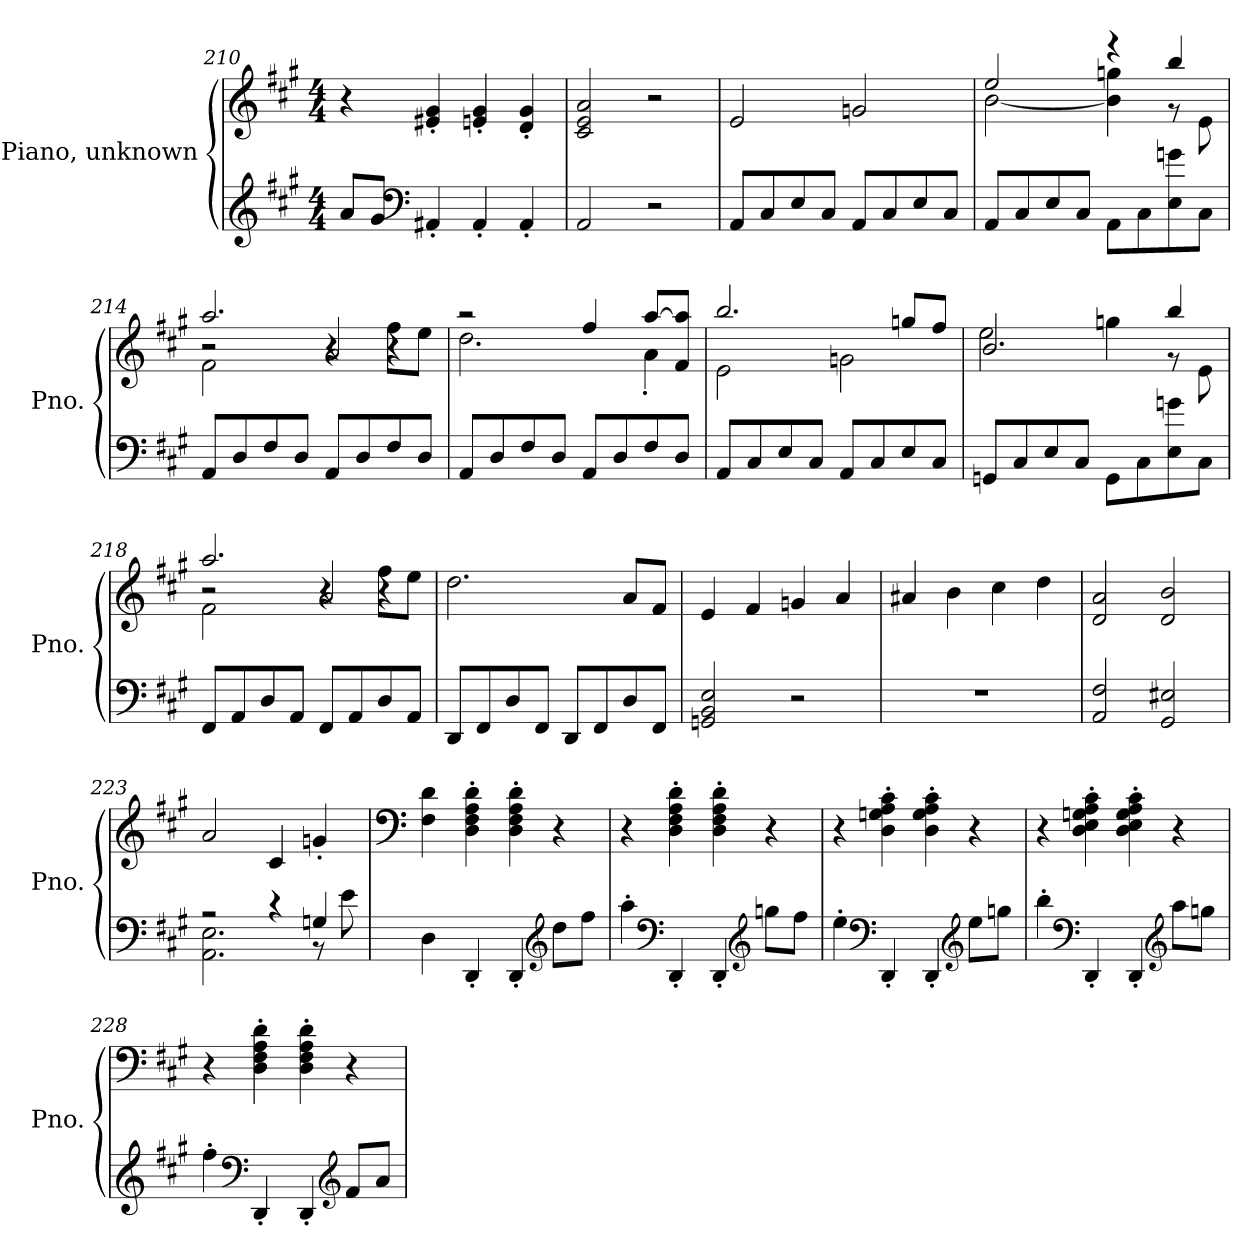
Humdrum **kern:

**kern	**kern
*part1	*part1
*staff2	*staff1
*I"Piano, unknown	*
*I'Pno.	*
!!LO:LB:g=z
*clefG2	*clefG2
*k[f#c#g#]	*k[f#c#g#]
*M4/4	*M4/4
=210	=210
8a/L	4r
8g#/J	.
*clefF4	*
4AA#X'/	4e#X/' 4g#/'
4AA#'/	4en/' 4g#/'
4AA#'/	4d/' 4g#/'
=211	=211
2AA/	2c#/ 2e/ 2a/
2r	2r
=212	=212
8AA/L	2e/
8C#/	.
8E/	.
8C#/J	.
8AA/L	2gn/
8C#/	.
8E/	.
8C#/J	.
=213	=213
*	*^
8AA/L	2ee/	[2b\
8C#/	.	.
8E/	.	.
8C#/J	.	.
8AA\L	4r	4b\] 4ggn\
8C#\	.	.
8E\ 8gn\	4bb/	8r
8C#\J	.	8e\
=214	=214	=214
*	*	*^
8AA/L	2.aa/	2f#\	2r
8D/	.	.	.
8F#/	.	.	.
8D/J	.	.	.
8AA/L	.	4r	2a/
8D/	.	.	.
8F#/	4r	8ff#\L	.
8D/J	.	8ee\J	.
*	*	*v	*v
!!LO:LB:g=z
=215	=215	=215
8AA/L	2r	2.dd\
8D/	.	.
8F#/	.	.
8D/J	.	.
8AA/L	4ff#/	.
8D/	.	.
8F#/	[8aa/L	4a'\
8D/J	8f#/ 8aa/]J	.
=216	=216	=216
8AA/L	2.bb/	2e\
8C#/	.	.
8E/	.	.
8C#/J	.	.
8AA/L	.	2gn\
8C#/	.	.
8E/	8ggn/L	.
8C#/J	8ff#/J	.
=217	=217	=217
8GGn/L	2.b/	2ee\
8C#/	.	.
8E/	.	.
8C#/J	.	.
8GG\L	.	4ggn\
8C#\	.	.
8E\ 8gn\	4bb/	8r
8C#\J	.	8e\
=218	=218	=218
*	*	*^
8FF#/L	2.aa/	2f#\	2r
8AA/	.	.	.
8D/	.	.	.
8AA/J	.	.	.
8FF#/L	.	4r	2a/
8AA/	.	.	.
8D/	4r	8ff#\L	.
8AA/J	.	8ee\J	.
*	*v	*v	*v
=219	=219
8DD/L	2.dd\
8FF#/	.
8D/	.
8FF#/J	.
8DD/L	.
8FF#/	.
8D/	8a/L
8FF#/J	8f#/J
!!LO:LB:g=z
=220	=220
2GGn/ 2BB/ 2E/	4e/
.	4f#/
2r	4gn/
.	4a/
=221	=221
1r	4a#X/
.	4b\
.	4cc#\
.	4dd\
=222	=222
2AA/ 2F#/	2d/ 2a/
2GG#/ 2E#X/	2d/ 2b/
=223	=223
*^	*
2r	2.AA\ 2.E\	2a/
4r	.	4c#/
4Gn/	8r	4gn'/
.	8e\	.
*v	*v	*
=224	=224
*	*clefF4
4D\	4F#\ 4d\
4DD'/	4D\' 4F#\' 4A\' 4d\'
4DD'/	4D\' 4F#\' 4A\' 4d\'
*clefG2	*
8dd\L	4r
8ff#\J	.
=225	=225
4aa'\	4r
*clefF4	*
4DD'/	4D\' 4F#\' 4A\' 4d\'
4DD'/	4D\' 4F#\' 4A\' 4d\'
*clefG2	*
8ggn\L	4r
8ff#\J	.
!!LO:LB:g=z
=226	=226
4ee'\	4r
*clefF4	*
4DD'/	4D\' 4Gn\' 4A\' 4c#\'
4DD'/	4D\' 4G\' 4A\' 4c#\'
*clefG2	*
8ee\L	4r
8ggn\J	.
=227	=227
4bb'\	4r
*clefF4	*
4DD'/	4D\' 4E\' 4Gn\' 4A\' 4c#\'
4DD'/	4D\' 4E\' 4G\' 4A\' 4c#\'
*clefG2	*
8aa\L	4r
8ggn\J	.
=228	=228
4ff#'\	4r
*clefF4	*
4DD'/	4D\' 4F#\' 4A\' 4d\'
4DD'/	4D\' 4F#\' 4A\' 4d\'
*clefG2	*
8f#/L	4r
8a/J	.
=	=
*-	*-
